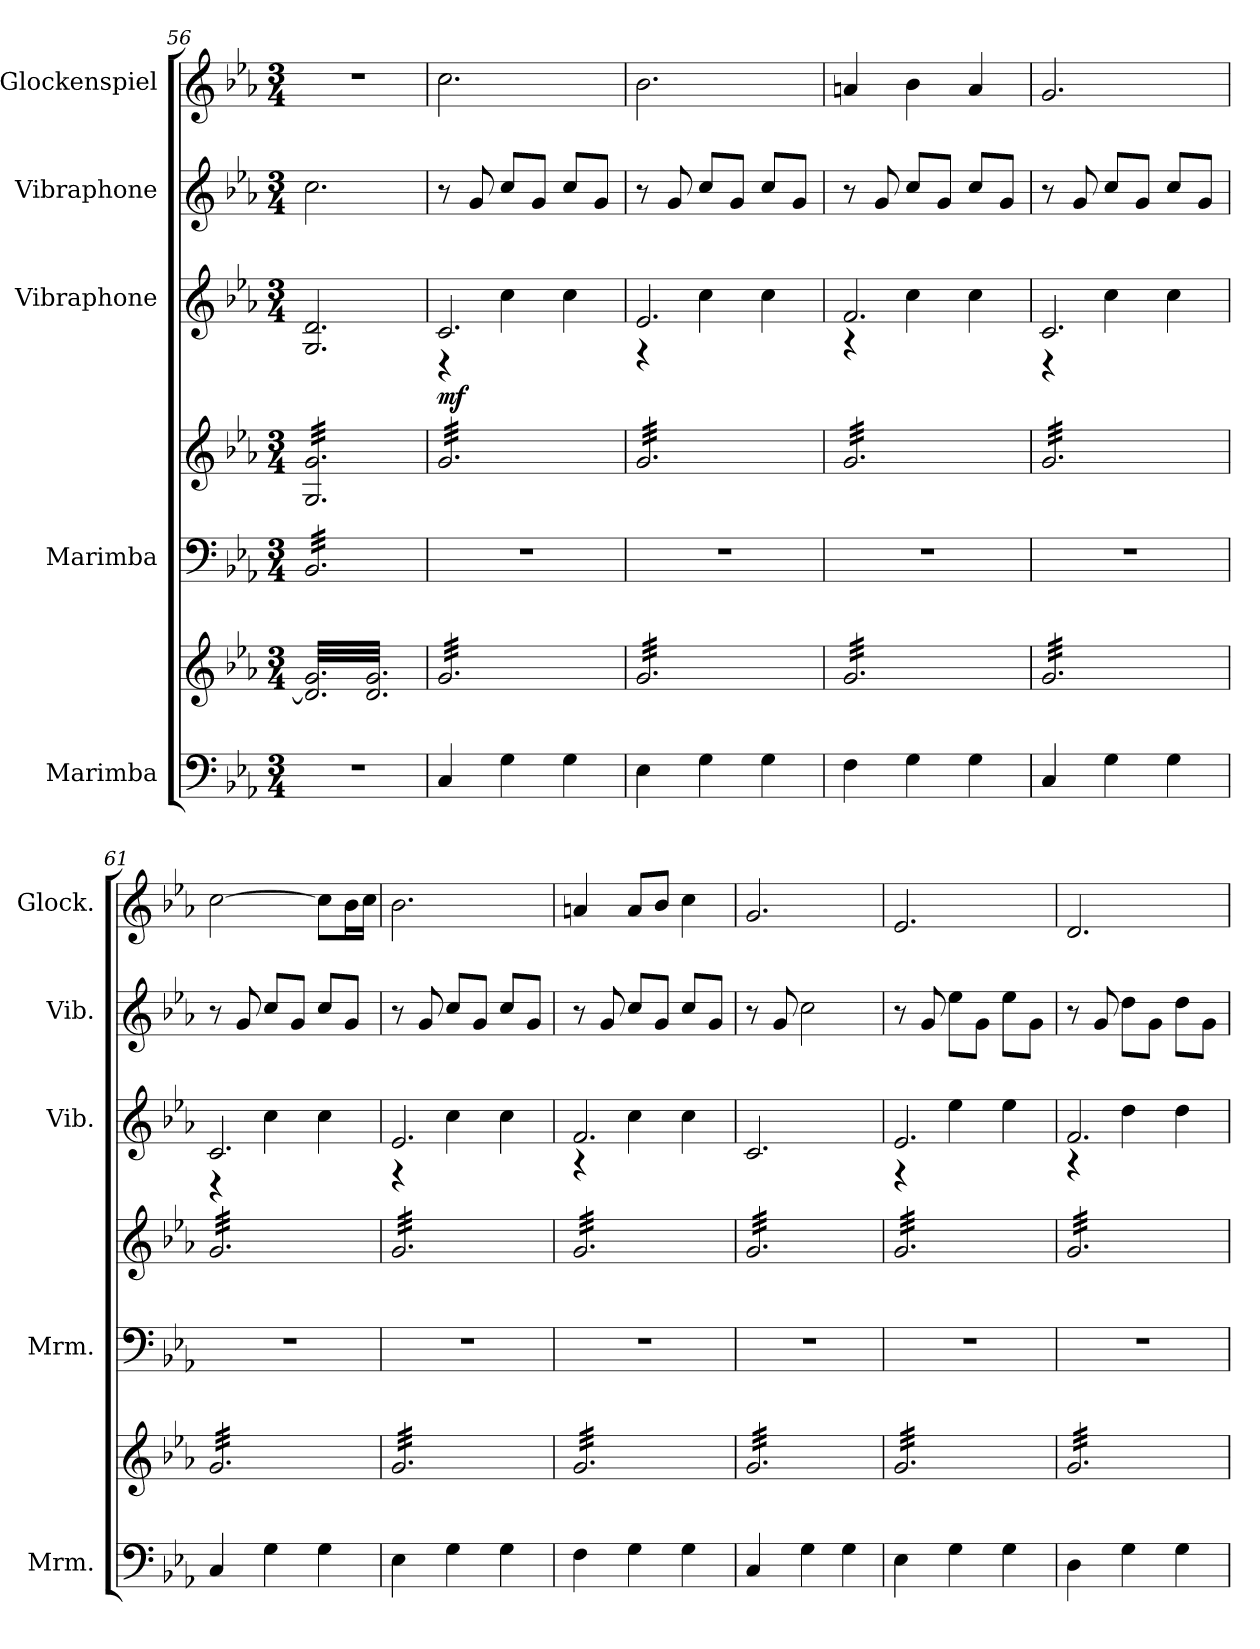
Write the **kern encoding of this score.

**kern	**kern	**kern	**kern	**kern	**dynam	**kern	**kern
*part5	*part5	*part4	*part4	*part3	*part3	*part2	*part1
*staff7	*staff6	*staff5	*staff4	*staff3	*staff3	*staff2	*staff1
*I"Marimba	*	*I"Marimba	*	*I"Vibraphone	*	*I"Vibraphone	*I"Glockenspiel
*I'Mrm.	*	*I'Mrm.	*	*I'Vib.	*	*I'Vib.	*I'Glock.
*clefF4	*clefG2	*clefF4	*clefG2	*clefG2	*	*clefG2	*clefG2
*	*	*	*	*	*	*	*ITrd-14c-24
*k[b-e-a-]	*k[b-e-a-]	*k[b-e-a-]	*k[b-e-a-]	*k[b-e-a-]	*	*k[b-e-a-]	*k[b-e-a-]
*M3/4	*M3/4	*M3/4	*M3/4	*M3/4	*	*M3/4	*M3/4
=56	=56	=56	=56	=56	=56	=56	=56
*	*tremolo	*	*	*	*	*	*
*	*	*tremolo	*	*	*	*	*
*	*	*	*tremolo	*	*	*	*
2.r	32d/] 32g/LLL	32BB-/LLL	32G/ 32g/LLL	2.G/ 2.d/	.	2.cc\	2.r
.	32d/ 32g/	32BB-/	32G/ 32g/	.	.	.	.
.	32d/ 32g/	32BB-/	32G/ 32g/	.	.	.	.
.	32d/ 32g/	32BB-/	32G/ 32g/	.	.	.	.
.	32d/ 32g/	32BB-/	32G/ 32g/	.	.	.	.
.	32d/ 32g/	32BB-/	32G/ 32g/	.	.	.	.
.	32d/ 32g/	32BB-/	32G/ 32g/	.	.	.	.
.	32d/ 32g/	32BB-/	32G/ 32g/	.	.	.	.
.	32d/ 32g/	32BB-/	32G/ 32g/	.	.	.	.
.	32d/ 32g/	32BB-/	32G/ 32g/	.	.	.	.
.	32d/ 32g/	32BB-/	32G/ 32g/	.	.	.	.
.	32d/ 32g/	32BB-/	32G/ 32g/	.	.	.	.
.	32d/ 32g/	32BB-/	32G/ 32g/	.	.	.	.
.	32d/ 32g/	32BB-/	32G/ 32g/	.	.	.	.
.	32d/ 32g/	32BB-/	32G/ 32g/	.	.	.	.
.	32d/ 32g/	32BB-/	32G/ 32g/	.	.	.	.
.	32d/ 32g/	32BB-/	32G/ 32g/	.	.	.	.
.	32d/ 32g/	32BB-/	32G/ 32g/	.	.	.	.
.	32d/ 32g/	32BB-/	32G/ 32g/	.	.	.	.
.	32d/ 32g/	32BB-/	32G/ 32g/	.	.	.	.
.	32d/ 32g/	32BB-/	32G/ 32g/	.	.	.	.
.	32d/ 32g/	32BB-/	32G/ 32g/	.	.	.	.
.	32d/ 32g/	32BB-/	32G/ 32g/	.	.	.	.
.	32d/ 32g/JJJ	32BB-/JJJ	32G/ 32g/JJJ	.	.	.	.
*	*	*Xtremolo	*	*	*	*	*
=57	=57	=57	=57	=57	=57	=57	=57
*	*	*	*	*^	*	*	*
!	!	!	!	!	!	!LO:DY:b	!	!
4C/	32g/LLL	2.r	32g/LLL	2.c/	4r	mf	8r	2.cccc\
.	32g/	.	32g/	.	.	.	.	.
.	32g/	.	32g/	.	.	.	.	.
.	32g/	.	32g/	.	.	.	.	.
.	32g/	.	32g/	.	.	.	8g/	.
.	32g/	.	32g/	.	.	.	.	.
.	32g/	.	32g/	.	.	.	.	.
.	32g/	.	32g/	.	.	.	.	.
4G\	32g/	.	32g/	.	4cc\	.	8cc/L	.
.	32g/	.	32g/	.	.	.	.	.
.	32g/	.	32g/	.	.	.	.	.
.	32g/	.	32g/	.	.	.	.	.
.	32g/	.	32g/	.	.	.	8g/J	.
.	32g/	.	32g/	.	.	.	.	.
.	32g/	.	32g/	.	.	.	.	.
.	32g/	.	32g/	.	.	.	.	.
4G\	32g/	.	32g/	.	4cc\	.	8cc/L	.
.	32g/	.	32g/	.	.	.	.	.
.	32g/	.	32g/	.	.	.	.	.
.	32g/	.	32g/	.	.	.	.	.
.	32g/	.	32g/	.	.	.	8g/J	.
.	32g/	.	32g/	.	.	.	.	.
.	32g/	.	32g/	.	.	.	.	.
.	32g/JJJ	.	32g/JJJ	.	.	.	.	.
=58	=58	=58	=58	=58	=58	=58	=58	=58
4E-\	32g/LLL	2.r	32g/LLL	2.e-/	4r	.	8r	2.bbb-\
.	32g/	.	32g/	.	.	.	.	.
.	32g/	.	32g/	.	.	.	.	.
.	32g/	.	32g/	.	.	.	.	.
.	32g/	.	32g/	.	.	.	8g/	.
.	32g/	.	32g/	.	.	.	.	.
.	32g/	.	32g/	.	.	.	.	.
.	32g/	.	32g/	.	.	.	.	.
4G\	32g/	.	32g/	.	4cc\	.	8cc/L	.
.	32g/	.	32g/	.	.	.	.	.
.	32g/	.	32g/	.	.	.	.	.
.	32g/	.	32g/	.	.	.	.	.
.	32g/	.	32g/	.	.	.	8g/J	.
.	32g/	.	32g/	.	.	.	.	.
.	32g/	.	32g/	.	.	.	.	.
.	32g/	.	32g/	.	.	.	.	.
4G\	32g/	.	32g/	.	4cc\	.	8cc/L	.
.	32g/	.	32g/	.	.	.	.	.
.	32g/	.	32g/	.	.	.	.	.
.	32g/	.	32g/	.	.	.	.	.
.	32g/	.	32g/	.	.	.	8g/J	.
.	32g/	.	32g/	.	.	.	.	.
.	32g/	.	32g/	.	.	.	.	.
.	32g/JJJ	.	32g/JJJ	.	.	.	.	.
=59	=59	=59	=59	=59	=59	=59	=59	=59
4F\	32g/LLL	2.r	32g/LLL	2.f/	4r	.	8r	4aaan/
.	32g/	.	32g/	.	.	.	.	.
.	32g/	.	32g/	.	.	.	.	.
.	32g/	.	32g/	.	.	.	.	.
.	32g/	.	32g/	.	.	.	8g/	.
.	32g/	.	32g/	.	.	.	.	.
.	32g/	.	32g/	.	.	.	.	.
.	32g/	.	32g/	.	.	.	.	.
4G\	32g/	.	32g/	.	4cc\	.	8cc/L	4bbb-\
.	32g/	.	32g/	.	.	.	.	.
.	32g/	.	32g/	.	.	.	.	.
.	32g/	.	32g/	.	.	.	.	.
.	32g/	.	32g/	.	.	.	8g/J	.
.	32g/	.	32g/	.	.	.	.	.
.	32g/	.	32g/	.	.	.	.	.
.	32g/	.	32g/	.	.	.	.	.
4G\	32g/	.	32g/	.	4cc\	.	8cc/L	4aaa/
.	32g/	.	32g/	.	.	.	.	.
.	32g/	.	32g/	.	.	.	.	.
.	32g/	.	32g/	.	.	.	.	.
.	32g/	.	32g/	.	.	.	8g/J	.
.	32g/	.	32g/	.	.	.	.	.
.	32g/	.	32g/	.	.	.	.	.
.	32g/JJJ	.	32g/JJJ	.	.	.	.	.
=60	=60	=60	=60	=60	=60	=60	=60	=60
4C/	32g/LLL	2.r	32g/LLL	2.c/	4r	.	8r	2.ggg/
.	32g/	.	32g/	.	.	.	.	.
.	32g/	.	32g/	.	.	.	.	.
.	32g/	.	32g/	.	.	.	.	.
.	32g/	.	32g/	.	.	.	8g/	.
.	32g/	.	32g/	.	.	.	.	.
.	32g/	.	32g/	.	.	.	.	.
.	32g/	.	32g/	.	.	.	.	.
4G\	32g/	.	32g/	.	4cc\	.	8cc/L	.
.	32g/	.	32g/	.	.	.	.	.
.	32g/	.	32g/	.	.	.	.	.
.	32g/	.	32g/	.	.	.	.	.
.	32g/	.	32g/	.	.	.	8g/J	.
.	32g/	.	32g/	.	.	.	.	.
.	32g/	.	32g/	.	.	.	.	.
.	32g/	.	32g/	.	.	.	.	.
4G\	32g/	.	32g/	.	4cc\	.	8cc/L	.
.	32g/	.	32g/	.	.	.	.	.
.	32g/	.	32g/	.	.	.	.	.
.	32g/	.	32g/	.	.	.	.	.
.	32g/	.	32g/	.	.	.	8g/J	.
.	32g/	.	32g/	.	.	.	.	.
.	32g/	.	32g/	.	.	.	.	.
.	32g/JJJ	.	32g/JJJ	.	.	.	.	.
=61	=61	=61	=61	=61	=61	=61	=61	=61
4C/	32g/LLL	2.r	32g/LLL	2.c/	4r	.	8r	[2cccc\
.	32g/	.	32g/	.	.	.	.	.
.	32g/	.	32g/	.	.	.	.	.
.	32g/	.	32g/	.	.	.	.	.
.	32g/	.	32g/	.	.	.	8g/	.
.	32g/	.	32g/	.	.	.	.	.
.	32g/	.	32g/	.	.	.	.	.
.	32g/	.	32g/	.	.	.	.	.
4G\	32g/	.	32g/	.	4cc\	.	8cc/L	.
.	32g/	.	32g/	.	.	.	.	.
.	32g/	.	32g/	.	.	.	.	.
.	32g/	.	32g/	.	.	.	.	.
.	32g/	.	32g/	.	.	.	8g/J	.
.	32g/	.	32g/	.	.	.	.	.
.	32g/	.	32g/	.	.	.	.	.
.	32g/	.	32g/	.	.	.	.	.
4G\	32g/	.	32g/	.	4cc\	.	8cc/L	8cccc\L]
.	32g/	.	32g/	.	.	.	.	.
.	32g/	.	32g/	.	.	.	.	.
.	32g/	.	32g/	.	.	.	.	.
.	32g/	.	32g/	.	.	.	8g/J	16bbb-\L
.	32g/	.	32g/	.	.	.	.	.
.	32g/	.	32g/	.	.	.	.	16cccc\JJ
.	32g/JJJ	.	32g/JJJ	.	.	.	.	.
=62	=62	=62	=62	=62	=62	=62	=62	=62
4E-\	32g/LLL	2.r	32g/LLL	2.e-/	4r	.	8r	2.bbb-\
.	32g/	.	32g/	.	.	.	.	.
.	32g/	.	32g/	.	.	.	.	.
.	32g/	.	32g/	.	.	.	.	.
.	32g/	.	32g/	.	.	.	8g/	.
.	32g/	.	32g/	.	.	.	.	.
.	32g/	.	32g/	.	.	.	.	.
.	32g/	.	32g/	.	.	.	.	.
4G\	32g/	.	32g/	.	4cc\	.	8cc/L	.
.	32g/	.	32g/	.	.	.	.	.
.	32g/	.	32g/	.	.	.	.	.
.	32g/	.	32g/	.	.	.	.	.
.	32g/	.	32g/	.	.	.	8g/J	.
.	32g/	.	32g/	.	.	.	.	.
.	32g/	.	32g/	.	.	.	.	.
.	32g/	.	32g/	.	.	.	.	.
4G\	32g/	.	32g/	.	4cc\	.	8cc/L	.
.	32g/	.	32g/	.	.	.	.	.
.	32g/	.	32g/	.	.	.	.	.
.	32g/	.	32g/	.	.	.	.	.
.	32g/	.	32g/	.	.	.	8g/J	.
.	32g/	.	32g/	.	.	.	.	.
.	32g/	.	32g/	.	.	.	.	.
.	32g/JJJ	.	32g/JJJ	.	.	.	.	.
=63	=63	=63	=63	=63	=63	=63	=63	=63
4F\	32g/LLL	2.r	32g/LLL	2.f/	4r	.	8r	4aaan/
.	32g/	.	32g/	.	.	.	.	.
.	32g/	.	32g/	.	.	.	.	.
.	32g/	.	32g/	.	.	.	.	.
.	32g/	.	32g/	.	.	.	8g/	.
.	32g/	.	32g/	.	.	.	.	.
.	32g/	.	32g/	.	.	.	.	.
.	32g/	.	32g/	.	.	.	.	.
4G\	32g/	.	32g/	.	4cc\	.	8cc/L	8aaa/L
.	32g/	.	32g/	.	.	.	.	.
.	32g/	.	32g/	.	.	.	.	.
.	32g/	.	32g/	.	.	.	.	.
.	32g/	.	32g/	.	.	.	8g/J	8bbb-/J
.	32g/	.	32g/	.	.	.	.	.
.	32g/	.	32g/	.	.	.	.	.
.	32g/	.	32g/	.	.	.	.	.
4G\	32g/	.	32g/	.	4cc\	.	8cc/L	4cccc\
.	32g/	.	32g/	.	.	.	.	.
.	32g/	.	32g/	.	.	.	.	.
.	32g/	.	32g/	.	.	.	.	.
.	32g/	.	32g/	.	.	.	8g/J	.
.	32g/	.	32g/	.	.	.	.	.
.	32g/	.	32g/	.	.	.	.	.
.	32g/JJJ	.	32g/JJJ	.	.	.	.	.
*	*	*	*	*v	*v	*	*	*
!!LO:PB:g=z
=64	=64	=64	=64	=64	=64	=64	=64
4C/	32g/LLL	2.r	32g/LLL	2.c/	.	8r	2.ggg/
.	32g/	.	32g/	.	.	.	.
.	32g/	.	32g/	.	.	.	.
.	32g/	.	32g/	.	.	.	.
.	32g/	.	32g/	.	.	8g/	.
.	32g/	.	32g/	.	.	.	.
.	32g/	.	32g/	.	.	.	.
.	32g/	.	32g/	.	.	.	.
4G\	32g/	.	32g/	.	.	2cc\	.
.	32g/	.	32g/	.	.	.	.
.	32g/	.	32g/	.	.	.	.
.	32g/	.	32g/	.	.	.	.
.	32g/	.	32g/	.	.	.	.
.	32g/	.	32g/	.	.	.	.
.	32g/	.	32g/	.	.	.	.
.	32g/	.	32g/	.	.	.	.
4G\	32g/	.	32g/	.	.	.	.
.	32g/	.	32g/	.	.	.	.
.	32g/	.	32g/	.	.	.	.
.	32g/	.	32g/	.	.	.	.
.	32g/	.	32g/	.	.	.	.
.	32g/	.	32g/	.	.	.	.
.	32g/	.	32g/	.	.	.	.
.	32g/JJJ	.	32g/JJJ	.	.	.	.
=65	=65	=65	=65	=65	=65	=65	=65
*	*	*	*	*^	*	*	*
4E-\	32g/LLL	2.r	32g/LLL	2.e-/	4r	.	8r	2.eee-/
.	32g/	.	32g/	.	.	.	.	.
.	32g/	.	32g/	.	.	.	.	.
.	32g/	.	32g/	.	.	.	.	.
.	32g/	.	32g/	.	.	.	8g/	.
.	32g/	.	32g/	.	.	.	.	.
.	32g/	.	32g/	.	.	.	.	.
.	32g/	.	32g/	.	.	.	.	.
4G\	32g/	.	32g/	.	4ee-\	.	8ee-\L	.
.	32g/	.	32g/	.	.	.	.	.
.	32g/	.	32g/	.	.	.	.	.
.	32g/	.	32g/	.	.	.	.	.
.	32g/	.	32g/	.	.	.	8g\J	.
.	32g/	.	32g/	.	.	.	.	.
.	32g/	.	32g/	.	.	.	.	.
.	32g/	.	32g/	.	.	.	.	.
4G\	32g/	.	32g/	.	4ee-\	.	8ee-\L	.
.	32g/	.	32g/	.	.	.	.	.
.	32g/	.	32g/	.	.	.	.	.
.	32g/	.	32g/	.	.	.	.	.
.	32g/	.	32g/	.	.	.	8g\J	.
.	32g/	.	32g/	.	.	.	.	.
.	32g/	.	32g/	.	.	.	.	.
.	32g/JJJ	.	32g/JJJ	.	.	.	.	.
=66	=66	=66	=66	=66	=66	=66	=66	=66
4D\	32g/LLL	2.r	32g/LLL	2.f/	4r	.	8r	2.ddd/
.	32g/	.	32g/	.	.	.	.	.
.	32g/	.	32g/	.	.	.	.	.
.	32g/	.	32g/	.	.	.	.	.
.	32g/	.	32g/	.	.	.	8g/	.
.	32g/	.	32g/	.	.	.	.	.
.	32g/	.	32g/	.	.	.	.	.
.	32g/	.	32g/	.	.	.	.	.
4G\	32g/	.	32g/	.	4dd\	.	8dd\L	.
.	32g/	.	32g/	.	.	.	.	.
.	32g/	.	32g/	.	.	.	.	.
.	32g/	.	32g/	.	.	.	.	.
.	32g/	.	32g/	.	.	.	8g\J	.
.	32g/	.	32g/	.	.	.	.	.
.	32g/	.	32g/	.	.	.	.	.
.	32g/	.	32g/	.	.	.	.	.
4G\	32g/	.	32g/	.	4dd\	.	8dd\L	.
.	32g/	.	32g/	.	.	.	.	.
.	32g/	.	32g/	.	.	.	.	.
.	32g/	.	32g/	.	.	.	.	.
.	32g/	.	32g/	.	.	.	8g\J	.
.	32g/	.	32g/	.	.	.	.	.
.	32g/	.	32g/	.	.	.	.	.
.	32g/JJJ	.	32g/JJJ	.	.	.	.	.
*	*	*	*Xtremolo	*	*	*	*	*
*	*Xtremolo	*	*	*	*	*	*	*
*	*	*	*	*v	*v	*	*	*
=	=	=	=	=	=	=	=
*-	*-	*-	*-	*-	*-	*-	*-
